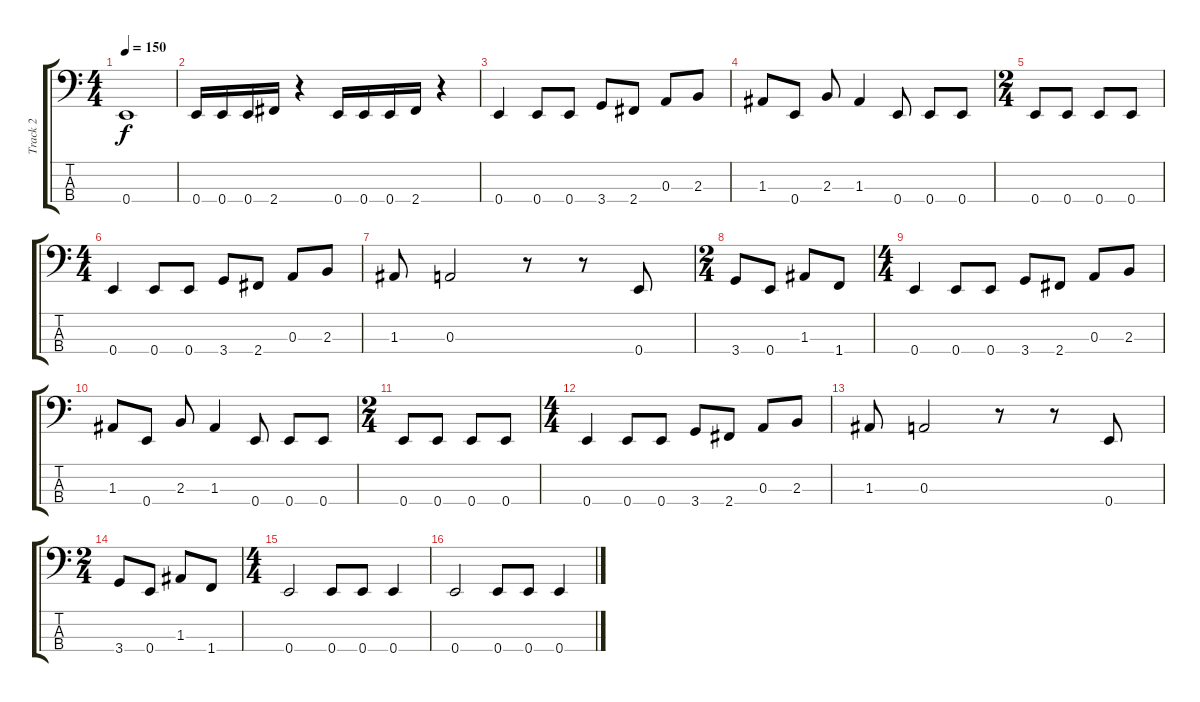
\track ("Track 2" "Track 2") {instrument electricbasspick}
\staff {score tabs}
\tuning (G2 D2 A1 E1) {hide}
\ts (4 4)
\tempo 150
\clef f4
\ks c
0.4.1{dy f} |
0.4.16 0.4.16 0.4.16 2.4.16 r.4 0.4.16 0.4.16 0.4.16 2.4.16 r.4 |
0.4.4 0.4.8 0.4.8 3.4.8 2.4.8 0.3.8 2.3.8 |
1.3.8 0.4.8 2.3.8 1.3.4 0.4.8 0.4.8 0.4.8 |
\ts (2 4)
0.4.8 0.4.8 0.4.8 0.4.8 |
\ts (4 4)
0.4.4 0.4.8 0.4.8 3.4.8 2.4.8 0.3.8 2.3.8 |
1.3.8 0.3.2 r.8 r.8 0.4.8 |
\ts (2 4)
3.4.8 0.4.8 1.3.8 1.4.8 |
\ts (4 4)
0.4.4 0.4.8 0.4.8 3.4.8 2.4.8 0.3.8 2.3.8 |
1.3.8 0.4.8 2.3.8 1.3.4 0.4.8 0.4.8 0.4.8 |
\ts (2 4)
0.4.8 0.4.8 0.4.8 0.4.8 |
\ts (4 4)
0.4.4 0.4.8 0.4.8 3.4.8 2.4.8 0.3.8 2.3.8 |
1.3.8 0.3.2 r.8 r.8 0.4.8 |
\ts (2 4)
3.4.8 0.4.8 1.3.8 1.4.8 |
\ts (4 4)
0.4.2 0.4.8 0.4.8 0.4.4 |
0.4.2 0.4.8 0.4.8 0.4.4
